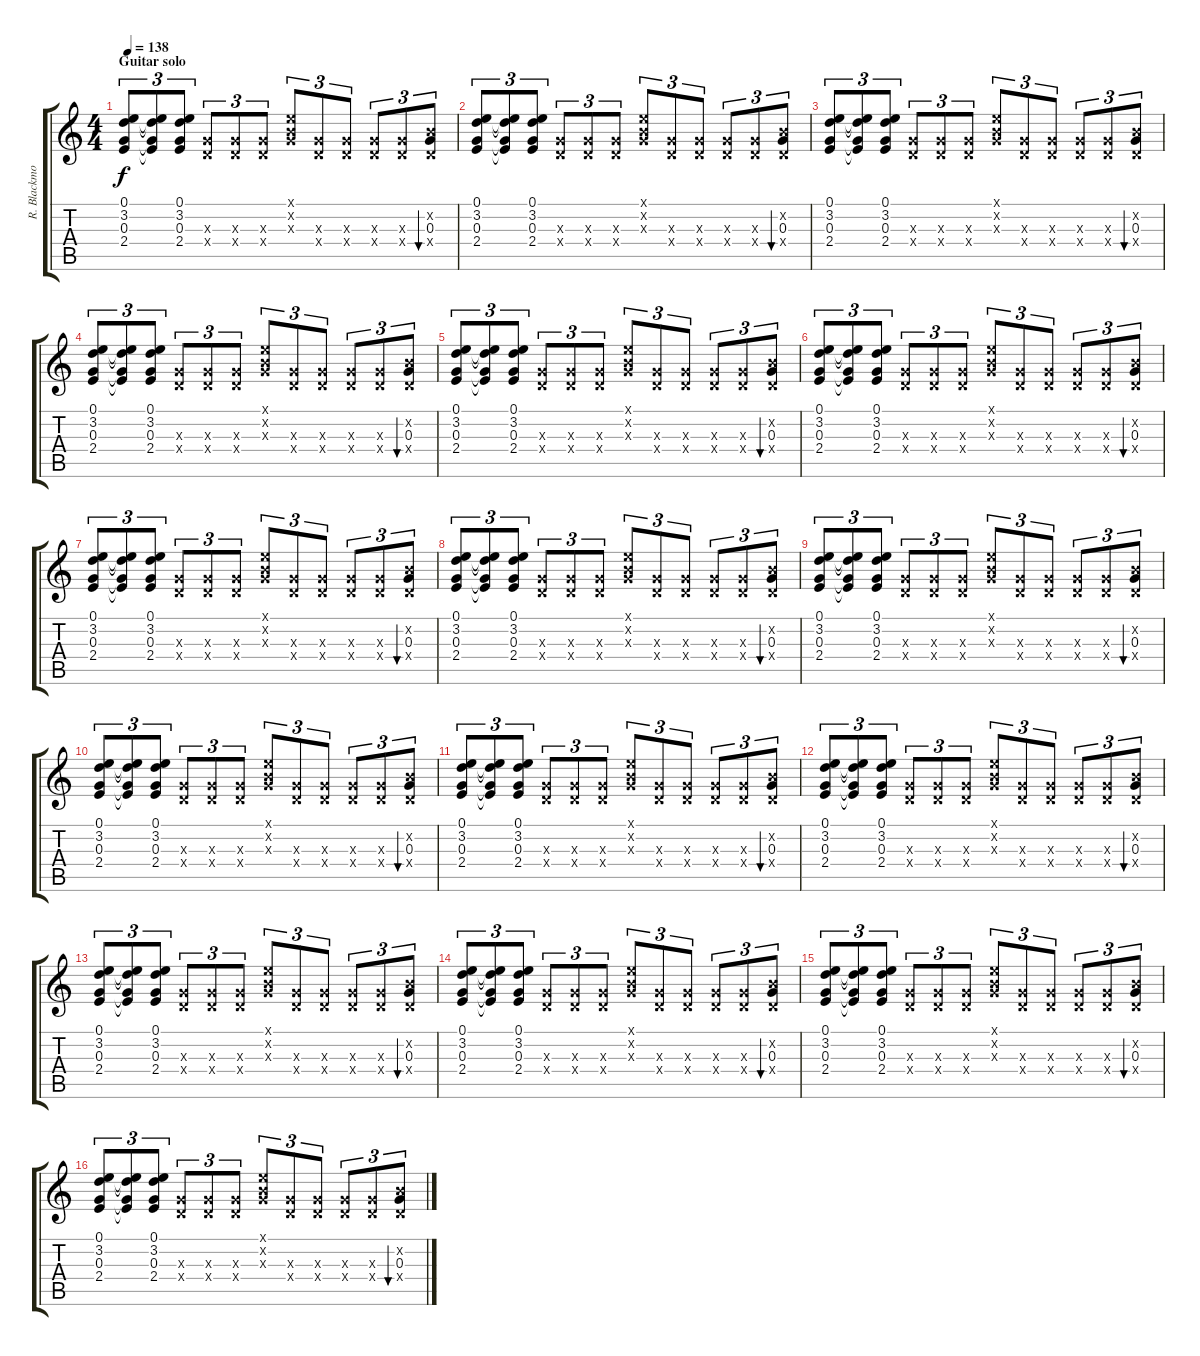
\track ("R. Blackmore" "R. Blackmo") {instrument overdrivenguitar}
\staff {score tabs}
\tuning (E4 B3 G3 D3 A2 E2) {hide}
\ts (4 4)
\section ("" "Guitar solo")
\tempo 138
\clef g2
\ks c
(0.1 3.2 0.3 2.4).8{tu (3 2) dy f} (0.1{t} 3.2{t} 0.3{t} 2.4{t}).8{tu (3 2)} (0.1 3.2 0.3 2.4).8{tu (3 2)} (0.3{x} 0.4{x}).8{tu (3 2)} (0.3{x} 0.4{x}).8{tu (3 2)} (0.3{x} 0.4{x}).8{tu (3 2)} (0.1{x} 0.2{x} 0.3{x}).8{tu (3 2)} (0.3{x} 0.4{x}).8{tu (3 2)} (0.3{x} 0.4{x}).8{tu (3 2)} (0.3{x} 0.4{x}).8{tu (3 2)} (0.3{x} 0.4{x}).8{tu (3 2)} (0.2{x} 0.3 0.4{x}).8{tu (3 2) bu 60} |
(0.1 3.2 0.3 2.4).8{tu (3 2)} (0.1{t} 3.2{t} 0.3{t} 2.4{t}).8{tu (3 2)} (0.1 3.2 0.3 2.4).8{tu (3 2)} (0.3{x} 0.4{x}).8{tu (3 2)} (0.3{x} 0.4{x}).8{tu (3 2)} (0.3{x} 0.4{x}).8{tu (3 2)} (0.1{x} 0.2{x} 0.3{x}).8{tu (3 2)} (0.3{x} 0.4{x}).8{tu (3 2)} (0.3{x} 0.4{x}).8{tu (3 2)} (0.3{x} 0.4{x}).8{tu (3 2)} (0.3{x} 0.4{x}).8{tu (3 2)} (0.2{x} 0.3 0.4{x}).8{tu (3 2) bu 60} |
(0.1 3.2 0.3 2.4).8{tu (3 2)} (0.1{t} 3.2{t} 0.3{t} 2.4{t}).8{tu (3 2)} (0.1 3.2 0.3 2.4).8{tu (3 2)} (0.3{x} 0.4{x}).8{tu (3 2)} (0.3{x} 0.4{x}).8{tu (3 2)} (0.3{x} 0.4{x}).8{tu (3 2)} (0.1{x} 0.2{x} 0.3{x}).8{tu (3 2)} (0.3{x} 0.4{x}).8{tu (3 2)} (0.3{x} 0.4{x}).8{tu (3 2)} (0.3{x} 0.4{x}).8{tu (3 2)} (0.3{x} 0.4{x}).8{tu (3 2)} (0.2{x} 0.3 0.4{x}).8{tu (3 2) bu 60} |
(0.1 3.2 0.3 2.4).8{tu (3 2)} (0.1{t} 3.2{t} 0.3{t} 2.4{t}).8{tu (3 2)} (0.1 3.2 0.3 2.4).8{tu (3 2)} (0.3{x} 0.4{x}).8{tu (3 2)} (0.3{x} 0.4{x}).8{tu (3 2)} (0.3{x} 0.4{x}).8{tu (3 2)} (0.1{x} 0.2{x} 0.3{x}).8{tu (3 2)} (0.3{x} 0.4{x}).8{tu (3 2)} (0.3{x} 0.4{x}).8{tu (3 2)} (0.3{x} 0.4{x}).8{tu (3 2)} (0.3{x} 0.4{x}).8{tu (3 2)} (0.2{x} 0.3 0.4{x}).8{tu (3 2) bu 60} |
(0.1 3.2 0.3 2.4).8{tu (3 2)} (0.1{t} 3.2{t} 0.3{t} 2.4{t}).8{tu (3 2)} (0.1 3.2 0.3 2.4).8{tu (3 2)} (0.3{x} 0.4{x}).8{tu (3 2)} (0.3{x} 0.4{x}).8{tu (3 2)} (0.3{x} 0.4{x}).8{tu (3 2)} (0.1{x} 0.2{x} 0.3{x}).8{tu (3 2)} (0.3{x} 0.4{x}).8{tu (3 2)} (0.3{x} 0.4{x}).8{tu (3 2)} (0.3{x} 0.4{x}).8{tu (3 2)} (0.3{x} 0.4{x}).8{tu (3 2)} (0.2{x} 0.3 0.4{x}).8{tu (3 2) bu 60} |
(0.1 3.2 0.3 2.4).8{tu (3 2)} (0.1{t} 3.2{t} 0.3{t} 2.4{t}).8{tu (3 2)} (0.1 3.2 0.3 2.4).8{tu (3 2)} (0.3{x} 0.4{x}).8{tu (3 2)} (0.3{x} 0.4{x}).8{tu (3 2)} (0.3{x} 0.4{x}).8{tu (3 2)} (0.1{x} 0.2{x} 0.3{x}).8{tu (3 2)} (0.3{x} 0.4{x}).8{tu (3 2)} (0.3{x} 0.4{x}).8{tu (3 2)} (0.3{x} 0.4{x}).8{tu (3 2)} (0.3{x} 0.4{x}).8{tu (3 2)} (0.2{x} 0.3 0.4{x}).8{tu (3 2) bu 60} |
(0.1 3.2 0.3 2.4).8{tu (3 2)} (0.1{t} 3.2{t} 0.3{t} 2.4{t}).8{tu (3 2)} (0.1 3.2 0.3 2.4).8{tu (3 2)} (0.3{x} 0.4{x}).8{tu (3 2)} (0.3{x} 0.4{x}).8{tu (3 2)} (0.3{x} 0.4{x}).8{tu (3 2)} (0.1{x} 0.2{x} 0.3{x}).8{tu (3 2)} (0.3{x} 0.4{x}).8{tu (3 2)} (0.3{x} 0.4{x}).8{tu (3 2)} (0.3{x} 0.4{x}).8{tu (3 2)} (0.3{x} 0.4{x}).8{tu (3 2)} (0.2{x} 0.3 0.4{x}).8{tu (3 2) bu 60} |
(0.1 3.2 0.3 2.4).8{tu (3 2)} (0.1{t} 3.2{t} 0.3{t} 2.4{t}).8{tu (3 2)} (0.1 3.2 0.3 2.4).8{tu (3 2)} (0.3{x} 0.4{x}).8{tu (3 2)} (0.3{x} 0.4{x}).8{tu (3 2)} (0.3{x} 0.4{x}).8{tu (3 2)} (0.1{x} 0.2{x} 0.3{x}).8{tu (3 2)} (0.3{x} 0.4{x}).8{tu (3 2)} (0.3{x} 0.4{x}).8{tu (3 2)} (0.3{x} 0.4{x}).8{tu (3 2)} (0.3{x} 0.4{x}).8{tu (3 2)} (0.2{x} 0.3 0.4{x}).8{tu (3 2) bu 60} |
(0.1 3.2 0.3 2.4).8{tu (3 2)} (0.1{t} 3.2{t} 0.3{t} 2.4{t}).8{tu (3 2)} (0.1 3.2 0.3 2.4).8{tu (3 2)} (0.3{x} 0.4{x}).8{tu (3 2)} (0.3{x} 0.4{x}).8{tu (3 2)} (0.3{x} 0.4{x}).8{tu (3 2)} (0.1{x} 0.2{x} 0.3{x}).8{tu (3 2)} (0.3{x} 0.4{x}).8{tu (3 2)} (0.3{x} 0.4{x}).8{tu (3 2)} (0.3{x} 0.4{x}).8{tu (3 2)} (0.3{x} 0.4{x}).8{tu (3 2)} (0.2{x} 0.3 0.4{x}).8{tu (3 2) bu 60} |
(0.1 3.2 0.3 2.4).8{tu (3 2)} (0.1{t} 3.2{t} 0.3{t} 2.4{t}).8{tu (3 2)} (0.1 3.2 0.3 2.4).8{tu (3 2)} (0.3{x} 0.4{x}).8{tu (3 2)} (0.3{x} 0.4{x}).8{tu (3 2)} (0.3{x} 0.4{x}).8{tu (3 2)} (0.1{x} 0.2{x} 0.3{x}).8{tu (3 2)} (0.3{x} 0.4{x}).8{tu (3 2)} (0.3{x} 0.4{x}).8{tu (3 2)} (0.3{x} 0.4{x}).8{tu (3 2)} (0.3{x} 0.4{x}).8{tu (3 2)} (0.2{x} 0.3 0.4{x}).8{tu (3 2) bu 60} |
(0.1 3.2 0.3 2.4).8{tu (3 2)} (0.1{t} 3.2{t} 0.3{t} 2.4{t}).8{tu (3 2)} (0.1 3.2 0.3 2.4).8{tu (3 2)} (0.3{x} 0.4{x}).8{tu (3 2)} (0.3{x} 0.4{x}).8{tu (3 2)} (0.3{x} 0.4{x}).8{tu (3 2)} (0.1{x} 0.2{x} 0.3{x}).8{tu (3 2)} (0.3{x} 0.4{x}).8{tu (3 2)} (0.3{x} 0.4{x}).8{tu (3 2)} (0.3{x} 0.4{x}).8{tu (3 2)} (0.3{x} 0.4{x}).8{tu (3 2)} (0.2{x} 0.3 0.4{x}).8{tu (3 2) bu 60} |
(0.1 3.2 0.3 2.4).8{tu (3 2)} (0.1{t} 3.2{t} 0.3{t} 2.4{t}).8{tu (3 2)} (0.1 3.2 0.3 2.4).8{tu (3 2)} (0.3{x} 0.4{x}).8{tu (3 2)} (0.3{x} 0.4{x}).8{tu (3 2)} (0.3{x} 0.4{x}).8{tu (3 2)} (0.1{x} 0.2{x} 0.3{x}).8{tu (3 2)} (0.3{x} 0.4{x}).8{tu (3 2)} (0.3{x} 0.4{x}).8{tu (3 2)} (0.3{x} 0.4{x}).8{tu (3 2)} (0.3{x} 0.4{x}).8{tu (3 2)} (0.2{x} 0.3 0.4{x}).8{tu (3 2) bu 60} |
(0.1 3.2 0.3 2.4).8{tu (3 2)} (0.1{t} 3.2{t} 0.3{t} 2.4{t}).8{tu (3 2)} (0.1 3.2 0.3 2.4).8{tu (3 2)} (0.3{x} 0.4{x}).8{tu (3 2)} (0.3{x} 0.4{x}).8{tu (3 2)} (0.3{x} 0.4{x}).8{tu (3 2)} (0.1{x} 0.2{x} 0.3{x}).8{tu (3 2)} (0.3{x} 0.4{x}).8{tu (3 2)} (0.3{x} 0.4{x}).8{tu (3 2)} (0.3{x} 0.4{x}).8{tu (3 2)} (0.3{x} 0.4{x}).8{tu (3 2)} (0.2{x} 0.3 0.4{x}).8{tu (3 2) bu 60} |
(0.1 3.2 0.3 2.4).8{tu (3 2)} (0.1{t} 3.2{t} 0.3{t} 2.4{t}).8{tu (3 2)} (0.1 3.2 0.3 2.4).8{tu (3 2)} (0.3{x} 0.4{x}).8{tu (3 2)} (0.3{x} 0.4{x}).8{tu (3 2)} (0.3{x} 0.4{x}).8{tu (3 2)} (0.1{x} 0.2{x} 0.3{x}).8{tu (3 2)} (0.3{x} 0.4{x}).8{tu (3 2)} (0.3{x} 0.4{x}).8{tu (3 2)} (0.3{x} 0.4{x}).8{tu (3 2)} (0.3{x} 0.4{x}).8{tu (3 2)} (0.2{x} 0.3 0.4{x}).8{tu (3 2) bu 60} |
(0.1 3.2 0.3 2.4).8{tu (3 2)} (0.1{t} 3.2{t} 0.3{t} 2.4{t}).8{tu (3 2)} (0.1 3.2 0.3 2.4).8{tu (3 2)} (0.3{x} 0.4{x}).8{tu (3 2)} (0.3{x} 0.4{x}).8{tu (3 2)} (0.3{x} 0.4{x}).8{tu (3 2)} (0.1{x} 0.2{x} 0.3{x}).8{tu (3 2)} (0.3{x} 0.4{x}).8{tu (3 2)} (0.3{x} 0.4{x}).8{tu (3 2)} (0.3{x} 0.4{x}).8{tu (3 2)} (0.3{x} 0.4{x}).8{tu (3 2)} (0.2{x} 0.3 0.4{x}).8{tu (3 2) bu 60} |
(0.1 3.2 0.3 2.4).8{tu (3 2)} (0.1{t} 3.2{t} 0.3{t} 2.4{t}).8{tu (3 2)} (0.1 3.2 0.3 2.4).8{tu (3 2)} (0.3{x} 0.4{x}).8{tu (3 2)} (0.3{x} 0.4{x}).8{tu (3 2)} (0.3{x} 0.4{x}).8{tu (3 2)} (0.1{x} 0.2{x} 0.3{x}).8{tu (3 2)} (0.3{x} 0.4{x}).8{tu (3 2)} (0.3{x} 0.4{x}).8{tu (3 2)} (0.3{x} 0.4{x}).8{tu (3 2)} (0.3{x} 0.4{x}).8{tu (3 2)} (0.2{x} 0.3 0.4{x}).8{tu (3 2) bu 60}
